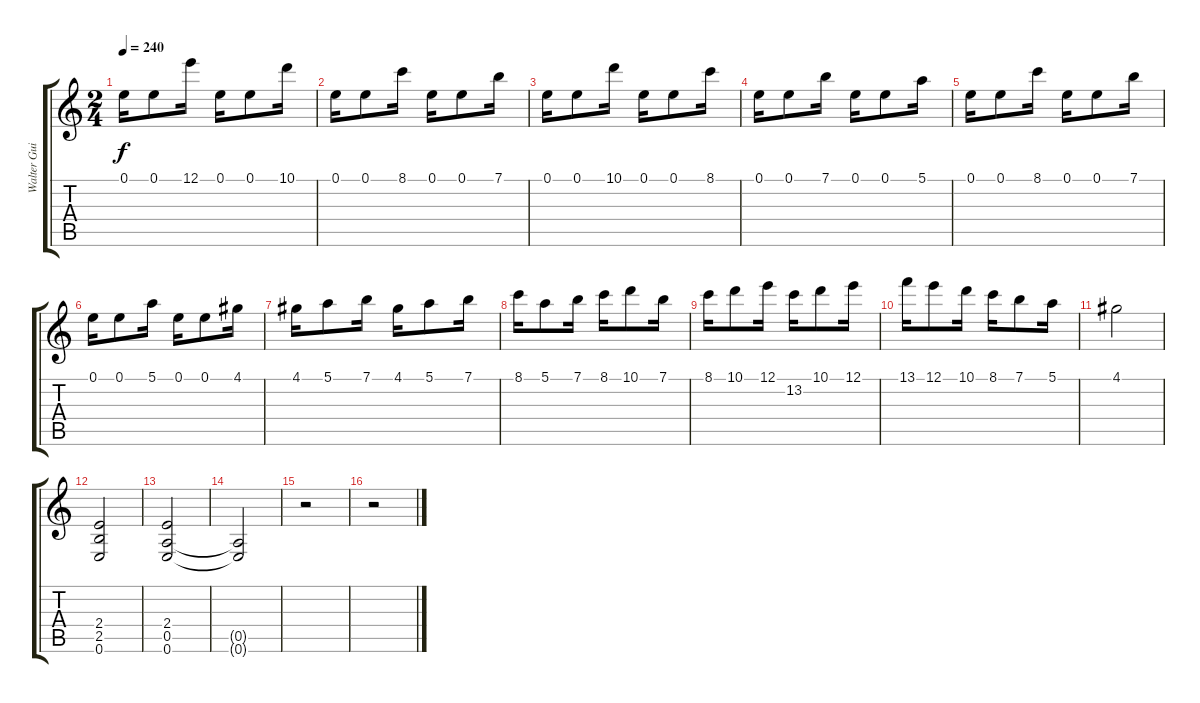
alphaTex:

\track ("Walter Guiardino" "Walter Gui") {instrument distortionguitar}
\staff {score tabs}
\tuning (E4 B3 G3 D3 A2 E2) {hide}
\ts (2 4)
\tempo 240
\clef g2
\ks c
0.1.16{dy f} 0.1.8 12.1.16 0.1.16 0.1.8 10.1.16 |
0.1.16 0.1.8 8.1.16 0.1.16 0.1.8 7.1.16 |
0.1.16 0.1.8 10.1.16 0.1.16 0.1.8 8.1.16 |
0.1.16 0.1.8 7.1.16 0.1.16 0.1.8 5.1.16 |
0.1.16 0.1.8 8.1.16 0.1.16 0.1.8 7.1.16 |
0.1.16 0.1.8 5.1.16 0.1.16 0.1.8 4.1.16 |
4.1.16 5.1.8 7.1.16 4.1.16 5.1.8 7.1.16 |
8.1.16 5.1.8 7.1.16 8.1.16 10.1.8 7.1.16 |
8.1.16 10.1.8 12.1.16 13.2.16 10.1.8 12.1.16 |
13.1.16 12.1.8 10.1.16 8.1.16 7.1.8 5.1.16 |
4.1.2 |
(2.4 2.5 0.6).2 |
(2.4 0.5 0.6).2 |
(0.5{t} 0.6{t}).2 |
r.2 |
r.2
